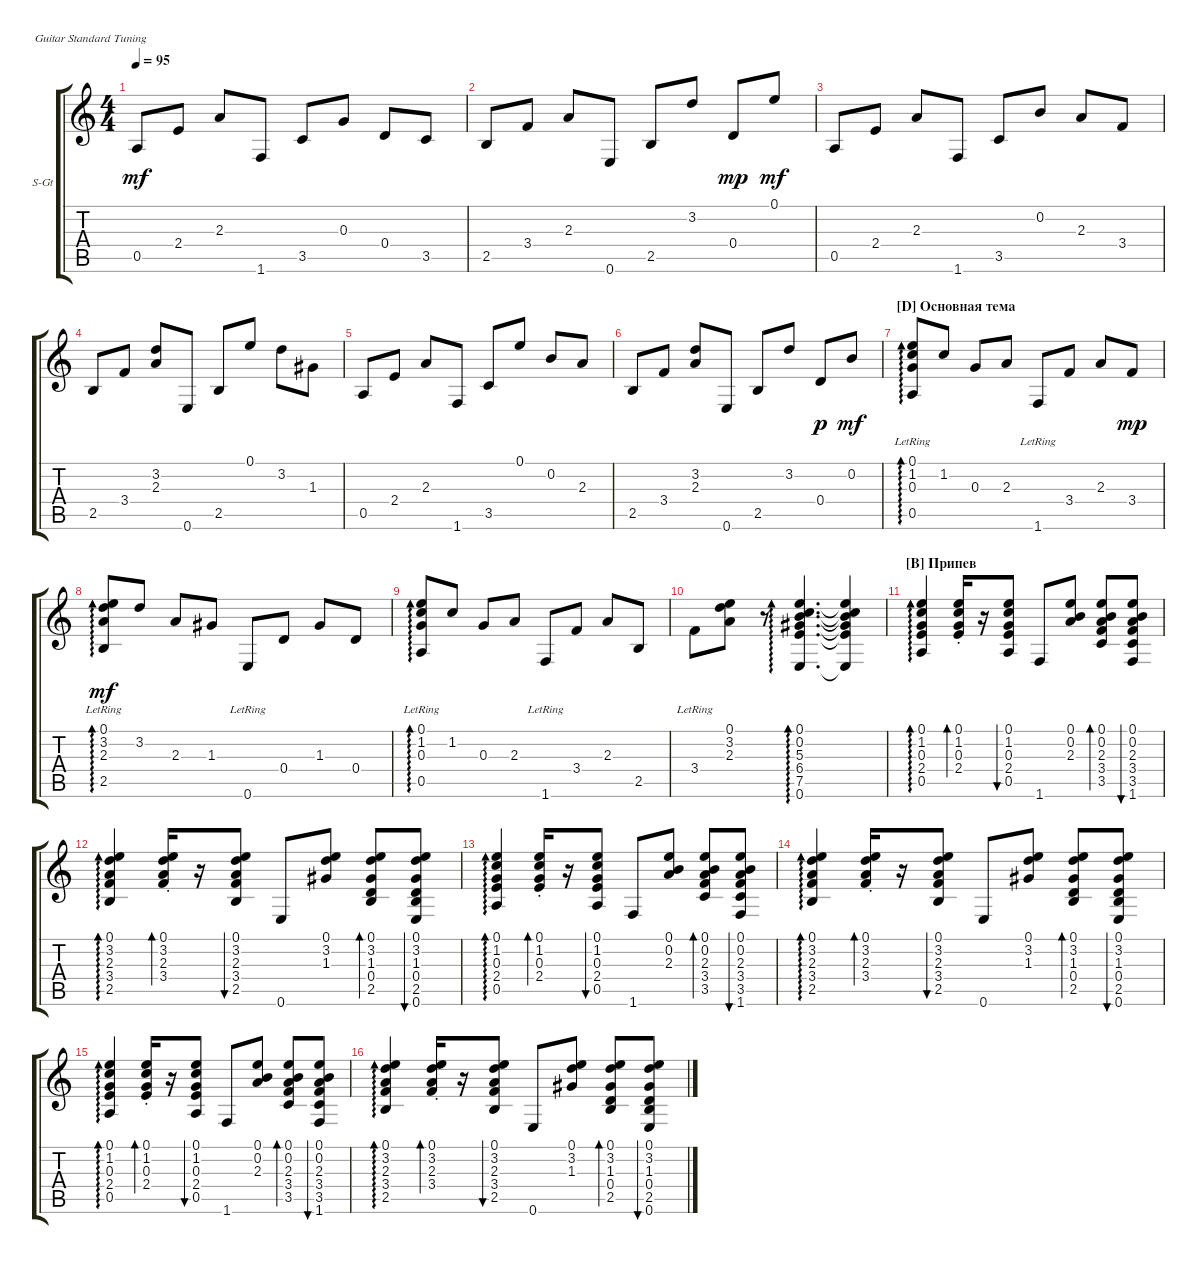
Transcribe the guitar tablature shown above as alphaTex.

\defaultSystemsLayout 4
\bracketExtendMode groupsimilarinstruments
\firstSystemTrackNameOrientation horizontal
\otherSystemsTrackNameOrientation horizontal
\track ("Steel Guitar" "S-Gt") {instrument acousticguitarsteel}
\staff {score tabs}
\tuning (E4 B3 G3 D3 A2 E2)
\ts (4 4)
\tempo 95
\clef g2
\ks c
0.5.8{dy mf} 2.4.8 2.3.8 1.6.8 3.5.8 0.3.8 0.4.8 3.5.8 |
2.5.8 3.4.8 2.3.8 0.6.8 2.5.8 3.2.8 0.4.8{dy mp} 0.1.8{dy mf} |
0.5.8 2.4.8 2.3.8 1.6.8 3.5.8 0.2.8 2.3.8 3.4.8 |
2.5.8 3.4.8 (2.3 3.2).8 0.6.8 2.5.8 0.1.8 3.2.8 1.3.8 |
0.5.8 2.4.8 2.3.8 1.6.8 3.5.8 0.1.8 0.2.8 2.3.8 |
2.5.8 3.4.8 (2.3 3.2).8 0.6.8 2.5.8 3.2.8 0.4.8{dy p} 0.2.8{dy mf} |
\section ("D" "Основная тема")
(0.5{lr} 0.1 0.3 1.2).8{ad 0} 1.2.8 0.3.8 2.3.8 1.6{lr}.8 3.4.8 2.3.8 3.4.8{dy mp} |
(0.1 2.5{lr} 3.2 2.3).8{ad 0 dy mf} 3.2.8 2.3.8 1.3.8 0.6{lr}.8 0.4.8 1.3.8 0.4.8 |
(0.5{lr} 0.1 0.3 1.2).8{ad 0} 1.2.8 0.3.8 2.3.8 1.6{lr}.8 3.4.8 2.3.8 2.5.8 |
3.4{lr}.8 (3.2 2.3 0.1).8 r.8 (5.3 6.4 0.6 0.2 0.1 7.5).4{d ad 0} (5.3{t} 6.4{t} 0.6{t} 0.2{t} 0.1{t} 7.5{t}).4 |
\section ("B" "Припев")
(0.5 2.4 0.3 1.2 0.1).4{ad 0} (2.4{st} 0.3{st} 1.2{st} 0.1{st}).16{bd 30} r.16 (0.5 2.4 0.3 1.2 0.1).8{bu 30} 1.6.8 (0.1 0.2 2.3).8 (3.4 2.3 0.2 0.1 3.5).8{bd 30} (3.5 3.4 2.3 0.2 0.1 1.6).8{bu 30} |
(2.5 3.4 2.3 3.2 0.1).4{ad 0} (3.4{st} 2.3{st} 3.2{st} 0.1{st}).16{bd 30} r.16 (2.5 3.4 2.3 3.2 0.1).8{bu 30} 0.6.8 (0.1 3.2 1.3).8 (0.4 1.3 3.2 0.1 2.5).8{bd 30} (2.5 0.4 1.3 3.2 0.1 0.6).8{bu 30} |
(0.5 2.4 0.3 1.2 0.1).4{ad 0} (2.4{st} 0.3{st} 1.2{st} 0.1{st}).16{bd 30} r.16 (0.5 2.4 0.3 1.2 0.1).8{bu 30} 1.6.8 (0.1 0.2 2.3).8 (3.4 2.3 0.2 0.1 3.5).8{bd 30} (3.5 3.4 2.3 0.2 0.1 1.6).8{bu 30} |
(2.5 3.4 2.3 3.2 0.1).4{ad 0} (3.4{st} 2.3{st} 3.2{st} 0.1{st}).16{bd 30} r.16 (2.5 3.4 2.3 3.2 0.1).8{bu 30} 0.6.8 (0.1 3.2 1.3).8 (0.4 1.3 3.2 0.1 2.5).8{bd 30} (2.5 0.4 1.3 3.2 0.1 0.6).8{bu 30} |
(0.5 2.4 0.3 1.2 0.1).4{ad 0} (2.4{st} 0.3{st} 1.2{st} 0.1{st}).16{bd 30} r.16 (0.5 2.4 0.3 1.2 0.1).8{bu 30} 1.6.8 (0.1 0.2 2.3).8 (3.4 2.3 0.2 0.1 3.5).8{bd 30} (3.5 3.4 2.3 0.2 0.1 1.6).8{bu 30} |
(2.5 3.4 2.3 3.2 0.1).4{ad 0} (3.4{st} 2.3{st} 3.2{st} 0.1{st}).16{bd 30} r.16 (2.5 3.4 2.3 3.2 0.1).8{bu 30} 0.6.8 (0.1 3.2 1.3).8 (0.4 1.3 3.2 0.1 2.5).8{bd 30} (2.5 0.4 1.3 3.2 0.1 0.6).8{bu 30}
